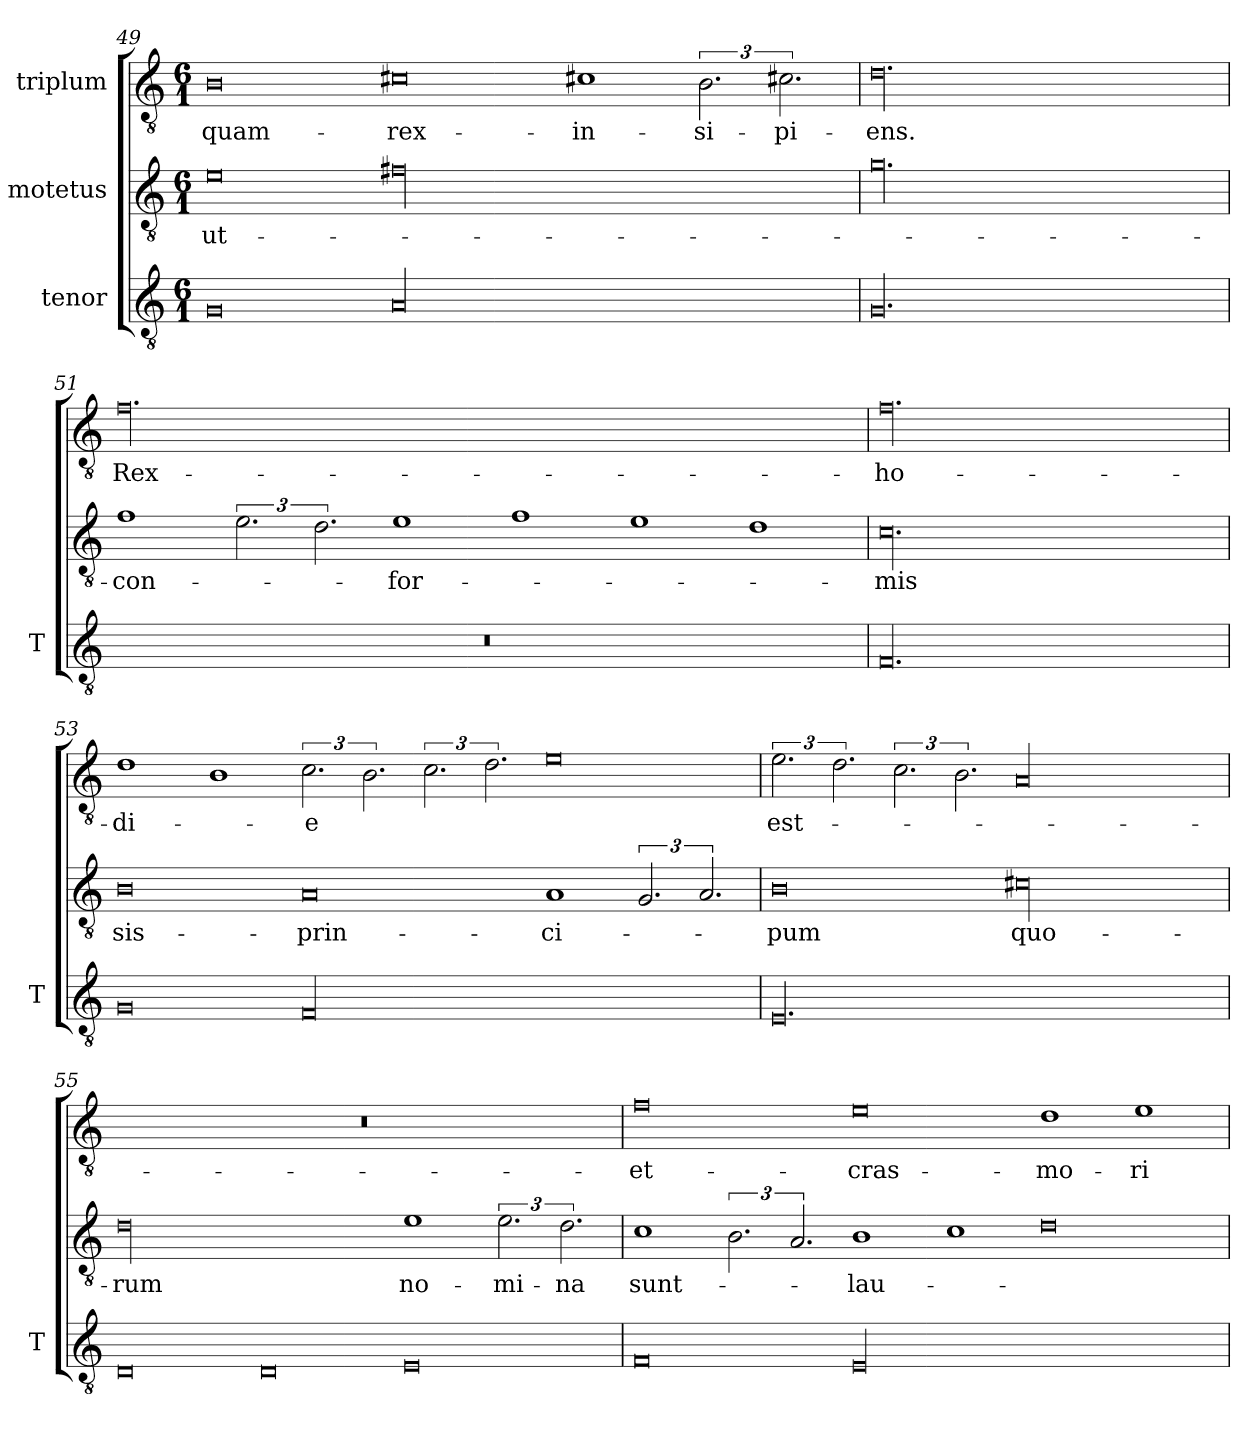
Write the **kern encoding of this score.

**kern	**kern	**text	**kern	**text
*part3	*part2	*part2	*part1	*part1
*staff3	*staff2	*staff2	*staff1	*staff1
*I"tenor	*I"motetus	*	*I"triplum	*
*I'T	*	*	*	*
*clefGv2	*clefGv2	*	*clefGv2	*
*k[]	*k[]	*	*k[]	*
*C:	*C:	*	*C:	*
*M6/1	*M6/1	*	*M6/1	*
=49	=49	=49	=49	=49
0G/	0e\	ut-	0B\	quam-
00A/	00f#Xi\	.	0c#X\	rex-
.	.	.	1c#Xi\	in-
.	.	.	3.B\	-si-
.	.	.	3.c#Xi\	-pi-
=50	=50	=50	=50	=50
00.G/	00.g\	.	00.d\	-ens.
=51	=51	=51	=51	=51
00.r	1f\	con-	00.f\	Rex-
.	3.e\	.	.	.
.	3.d\	.	.	.
.	1e\	-for-	.	.
.	1f\	.	.	.
.	1e\	.	.	.
.	1d\	.	.	.
=52	=52	=52	=52	=52
00.F/	00.c\	-mis	00.f\	ho-
!!LO:LB:g=z
=53	=53	=53	=53	=53
0G/	0B\	sis-	1d\	-di-
.	.	.	1B\	.
00F/	0A/	prin-	3.c\	-e
.	.	.	3.B\	.
.	.	.	3.c\	.
.	.	.	3.d\	.
.	1A/	-ci-	0e\	.
.	3.G/	.	.	.
.	3.A/	.	.	.
=54	=54	=54	=54	=54
00.E/	0B\	-pum	3.e\	est-
.	.	.	3.d\	.
.	.	.	3.c\	.
.	.	.	3.B\	.
.	00c#X\	quo-	00A/	.
=55	=55	=55	=55	=55
0D/	00d\	-rum	00.r	.
0D/	.	.	.	.
0E/	1e\	no-	.	.
.	3.e\	-mi-	.	.
.	3.d\	-na	.	.
!!LO:PB:g=z
=56	=56	=56	=56	=56
0F/	1c\	sunt-	0f\	et-
.	3.B\	.	.	.
.	3.A/	.	.	.
00E/	1B\	lau-	0e\	cras-
.	1c\	.	.	.
.	0d\	.	1d\	mo-
.	.	.	1e\	-ri-
=	=	=	=	=
*-	*-	*-	*-	*-
